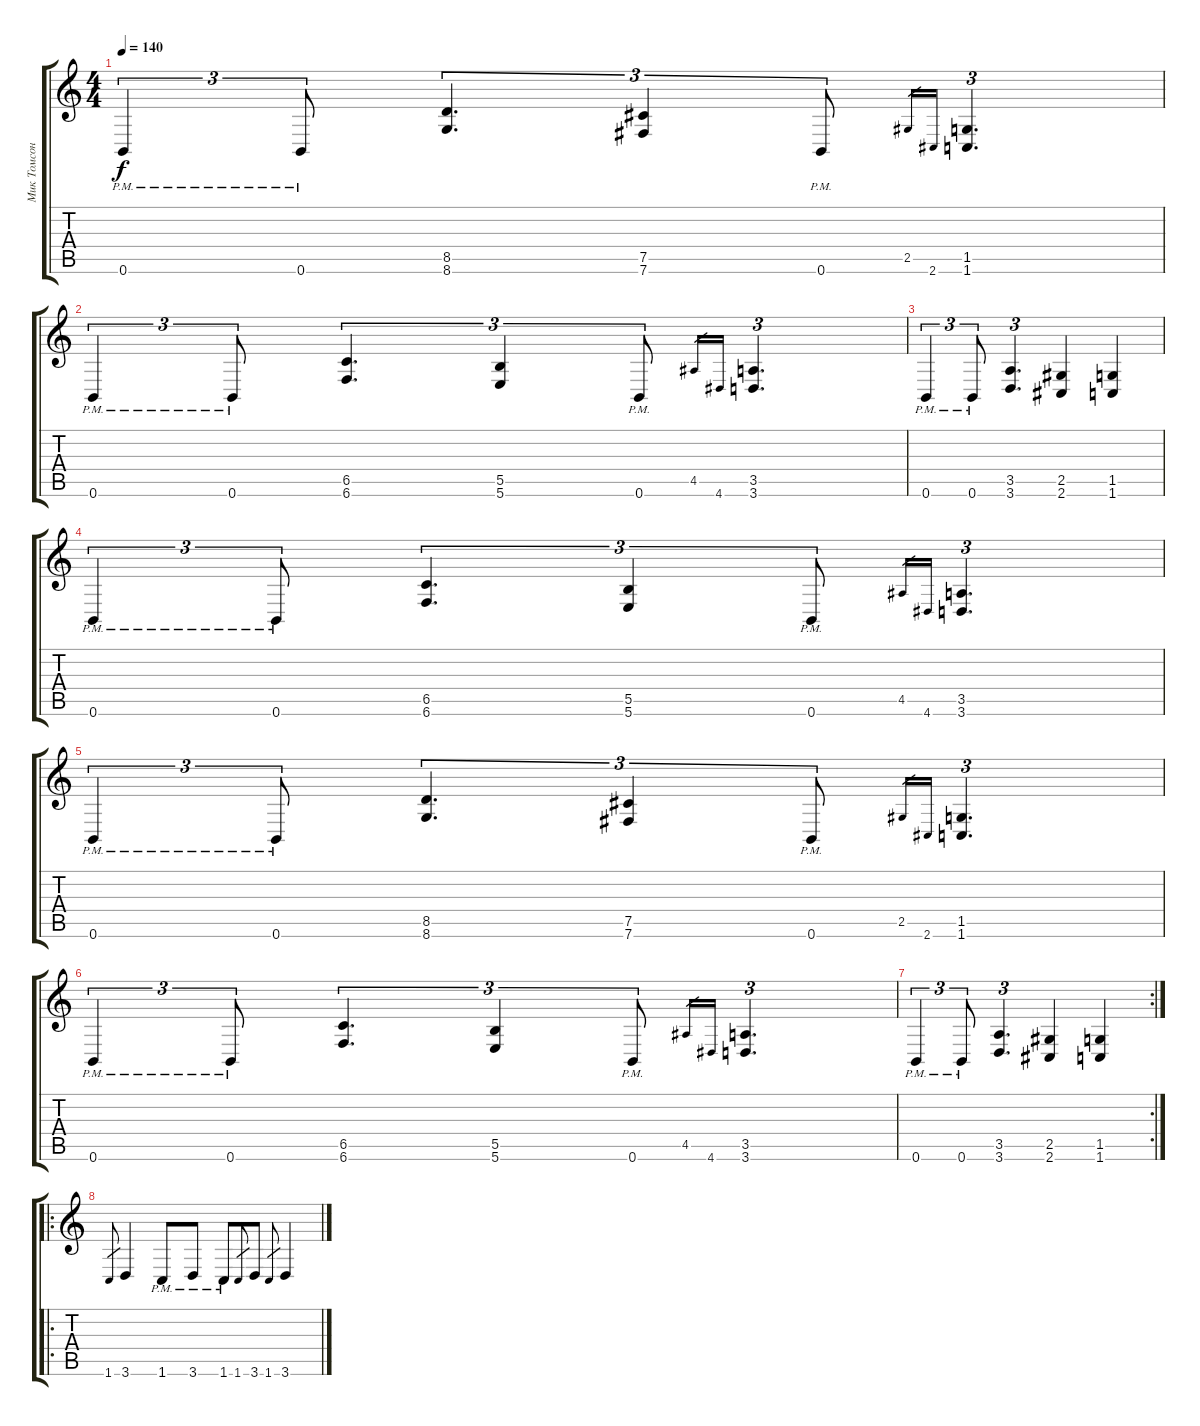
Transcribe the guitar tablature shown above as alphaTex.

\track ("Мик Томсон #7" "Мик Томсон") {instrument distortionguitar}
\staff {score tabs}
\tuning (Db4 Ab3 E3 B2 Gb2 B1) {hide}
\ts (4 4)
\tempo 140
\clef g2
\ks c
0.6{pm}.4{tu (3 2) dy f} 0.6{pm}.8{tu (3 2)} (8.5 8.6).4{d tu (3 2)} (7.5 7.6).4{tu (3 2)} 0.6{pm}.8{tu (3 2)} 2.5.16{gr} 2.6.16{gr} (1.5 1.6).4{d tu (3 2)} |
0.6{pm}.4{tu (3 2)} 0.6{pm}.8{tu (3 2)} (6.5 6.6).4{d tu (3 2)} (5.5 5.6).4{tu (3 2)} 0.6{pm}.8{tu (3 2)} 4.5.16{gr} 4.6.16{gr} (3.5 3.6).4{d tu (3 2)} |
0.6{pm}.4{tu (3 2)} 0.6{pm}.8{tu (3 2)} (3.5 3.6).4{d tu (3 2)} (2.5 2.6).4 (1.5 1.6).4 |
0.6{pm}.4{tu (3 2)} 0.6{pm}.8{tu (3 2)} (6.5 6.6).4{d tu (3 2)} (5.5 5.6).4{tu (3 2)} 0.6{pm}.8{tu (3 2)} 4.5.16{gr} 4.6.16{gr} (3.5 3.6).4{d tu (3 2)} |
0.6{pm}.4{tu (3 2)} 0.6{pm}.8{tu (3 2)} (8.5 8.6).4{d tu (3 2)} (7.5 7.6).4{tu (3 2)} 0.6{pm}.8{tu (3 2)} 2.5.16{gr} 2.6.16{gr} (1.5 1.6).4{d tu (3 2)} |
0.6{pm}.4{tu (3 2)} 0.6{pm}.8{tu (3 2)} (6.5 6.6).4{d tu (3 2)} (5.5 5.6).4{tu (3 2)} 0.6{pm}.8{tu (3 2)} 4.5.16{gr} 4.6.16{gr} (3.5 3.6).4{d tu (3 2)} |
\rc 2
0.6{pm}.4{tu (3 2)} 0.6{pm}.8{tu (3 2)} (3.5 3.6).4{d tu (3 2)} (2.5 2.6).4 (1.5 1.6).4 |
\ro
1.6.8{gr} 3.6.4 1.6{pm}.8 3.6{pm}.8 1.6{pm}.8 1.6.8{gr} 3.6.8 1.6.8{gr} 3.6.4
